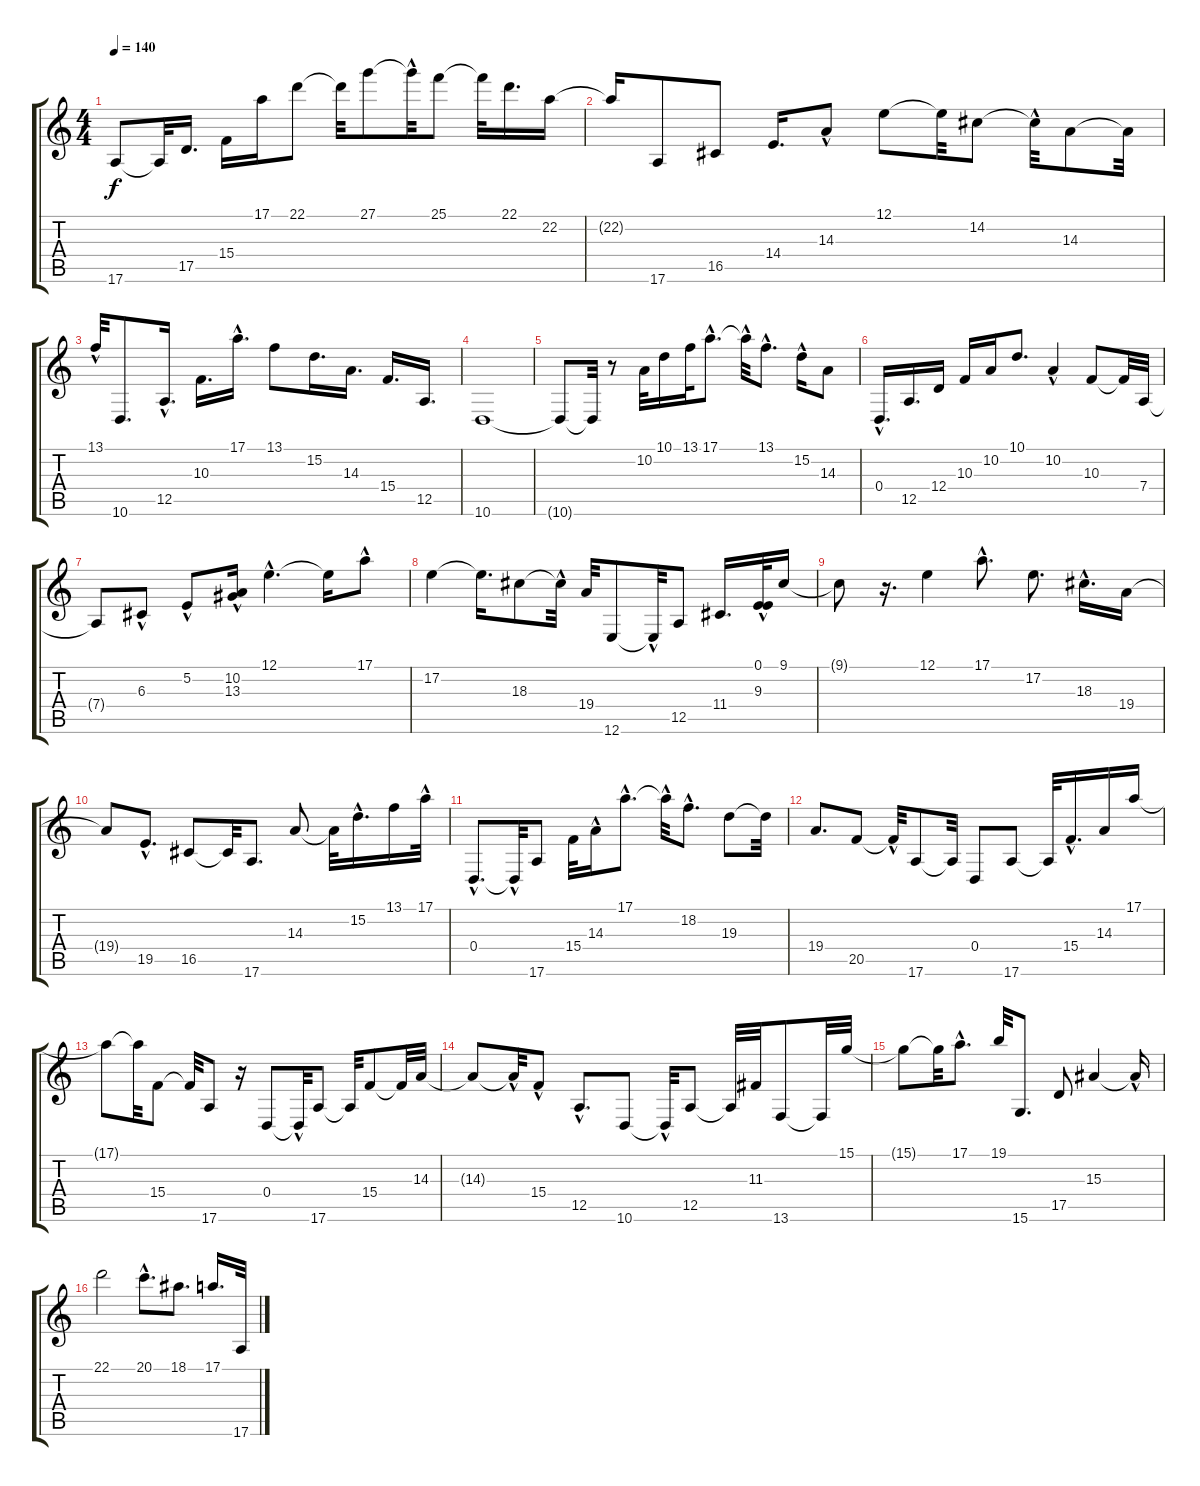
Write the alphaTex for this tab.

\track "" {instrument acousticgrandpiano}
\staff {score tabs}
\tuning (E4 B3 G3 D3 A2 E2) {hide}
\ts (4 4)
\tempo 140
\clef g2
\ks c
17.6.8{dy f} 17.6{t}.32 17.5.16{d} 15.4.16 17.1.16 22.1.8 22.1{t}.32 27.1.8 27.1{hac t}.32 25.1.8 25.1{t}.32 22.1.16{d} 22.2.16 |
22.2{t}.16 17.6.8 16.5.8 14.4.16{d} 14.3{hac}.8 12.1.8 12.1{t}.32 14.2.8 14.2{hac t}.32 14.3.8 14.3{t}.32 |
13.1{hac}.32 10.6.8{d} 12.5{hac}.16{d} 10.3.16{d} 17.1{hac}.16{d} 13.1.8 15.2.16{d} 14.3.16{d} 15.4.16{d} 12.5.16{d} |
10.6.1 |
10.6{t}.8 10.6{t}.32 r.8 10.2.32 10.1.16 13.1.32 17.1{hac}.8{d} 17.1{hac t}.32 13.1{hac}.8{d} 15.2{hac}.16 14.3.8 |
0.4{hac}.16{d} 12.5.16{d} 12.4.16 10.3.16 10.2.16 10.1.8{d} 10.2{hac}.4 10.3.8 10.3{t}.32 7.4.32 |
7.4{t}.8 6.3{hac}.8 5.2{hac}.8 (10.2 13.3{hac}).16 12.1{hac}.4{d} 12.1{t}.16 17.1{hac}.8 |
17.2.4 17.2{t}.16{d} 18.3.8 18.3{hac t}.32 19.4.32 12.6.8 12.6{hac t}.32 12.5.8 11.4.16{d} (0.1{hac} 9.3{hac}).32 9.1.16 |
9.1{t}.8 r.16{d} 12.1.4 17.1{hac}.8{d} 17.2.8{d} 18.3{hac}.16{d} 19.4.16 |
19.4{t}.8 19.5{hac}.8{d} 16.5.8 16.5{t}.32 17.6.8{d} 14.3.8 14.3{t}.32 15.2{hac}.16{d} 13.1.16 17.1{hac}.32 |
0.4{hac}.8{d} 0.4{hac t}.32 17.6.8 15.4.32 14.3{hac}.16 17.1{hac}.8{d} 17.1{hac t}.32 18.2{hac}.8{d} 19.3.8 19.3{t}.32 |
19.4.8{d} 20.5.8 20.5{hac t}.32 17.6.8 17.6{t}.32 0.4.8 17.6.8 17.6{t}.32 15.4{hac}.16{d} 14.3.16 17.1.16 |
17.1{t}.8 17.1{t}.32 15.4.8 15.4{t}.32 17.6.8 r.16 0.4.8 0.4{hac t}.32 17.6.8 17.6{t}.32 15.4.8 15.4{t}.32 14.3.32 |
14.3{t}.8 14.3{hac t}.32 15.4{hac}.8 12.5{hac}.8{d} 10.6.8 10.6{hac t}.32 12.5.8 12.5{t}.32 11.3.32 13.6.8 13.6{t}.32 15.1.32 |
15.1{t}.8 15.1{t}.32 17.1{hac}.8{d} 19.1.32 15.6.8{d} 17.5.8 15.3.4 15.3{hac t}.16 |
22.1.2 20.1{hac}.8{d} 18.1.8{d} 17.1.16{d} 17.6.32
